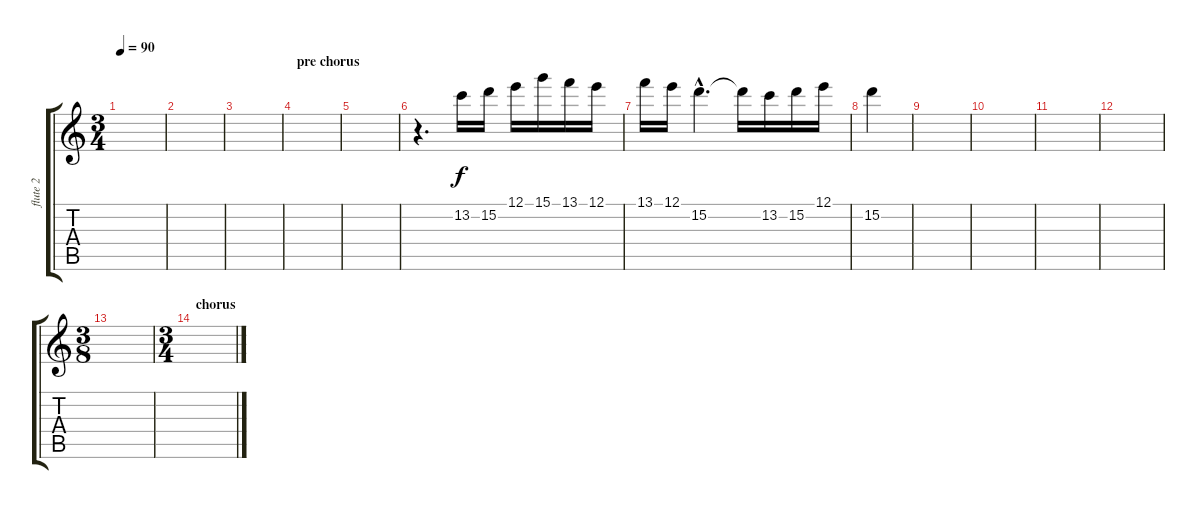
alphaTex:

\track ("flute 2" "flute 2") {instrument flute}
\staff {score tabs}
\tuning (E5 B4 G4 D4 A3 E3) {hide}
\ts (3 4)
\tempo 90
\clef g2
\ks c
|
|
|
\section ("" "pre chorus")
|
|
r.4{d volume 7} 13.2.16 15.2.16 12.1.16 15.1.16 13.1.16 12.1.16 |
13.1.16 12.1.16 15.2{hac}.4{d} 15.2{t}.16 13.2.16 15.2.16 12.1.16 |
15.2.4 |
|
|
|
|
\ts (3 8)
|
\ts (3 4)
\section ("" "chorus")
